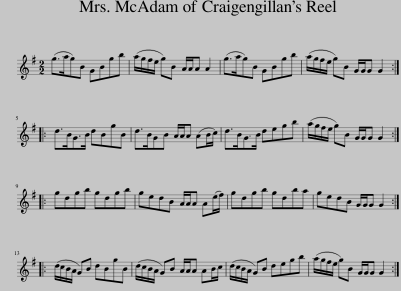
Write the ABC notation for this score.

X:1
L:1/8
M:2/2
I:linebreak $
K:G
V:1 treble
V:1
 (g>ag)B GBgb | (a/g/f/e/ g)B A/A/A A2 | (g>ag)B GBgb | (a/g/f/e/ g)B G/G/G G2 ::$ d>BG>B dBgB | %5
 d>BGB A/A/A (AB/c/) | d>BG>B degb | (a/g/f/e/ g)B G/G/G G2 ::$ gdgb gdgb | gedB A/A/A A(e/f/) | %10
 gdgb gdba | gedB G/G/G G2 ::$ (d/c/B/A/ G)B dBgB | (d/c/B/A/ G)B A/A/A AB/c/ | (d/c/B/A/ G)B degb | %15
 (a/g/f/e/ g)B G/G/G G2 :| %16
